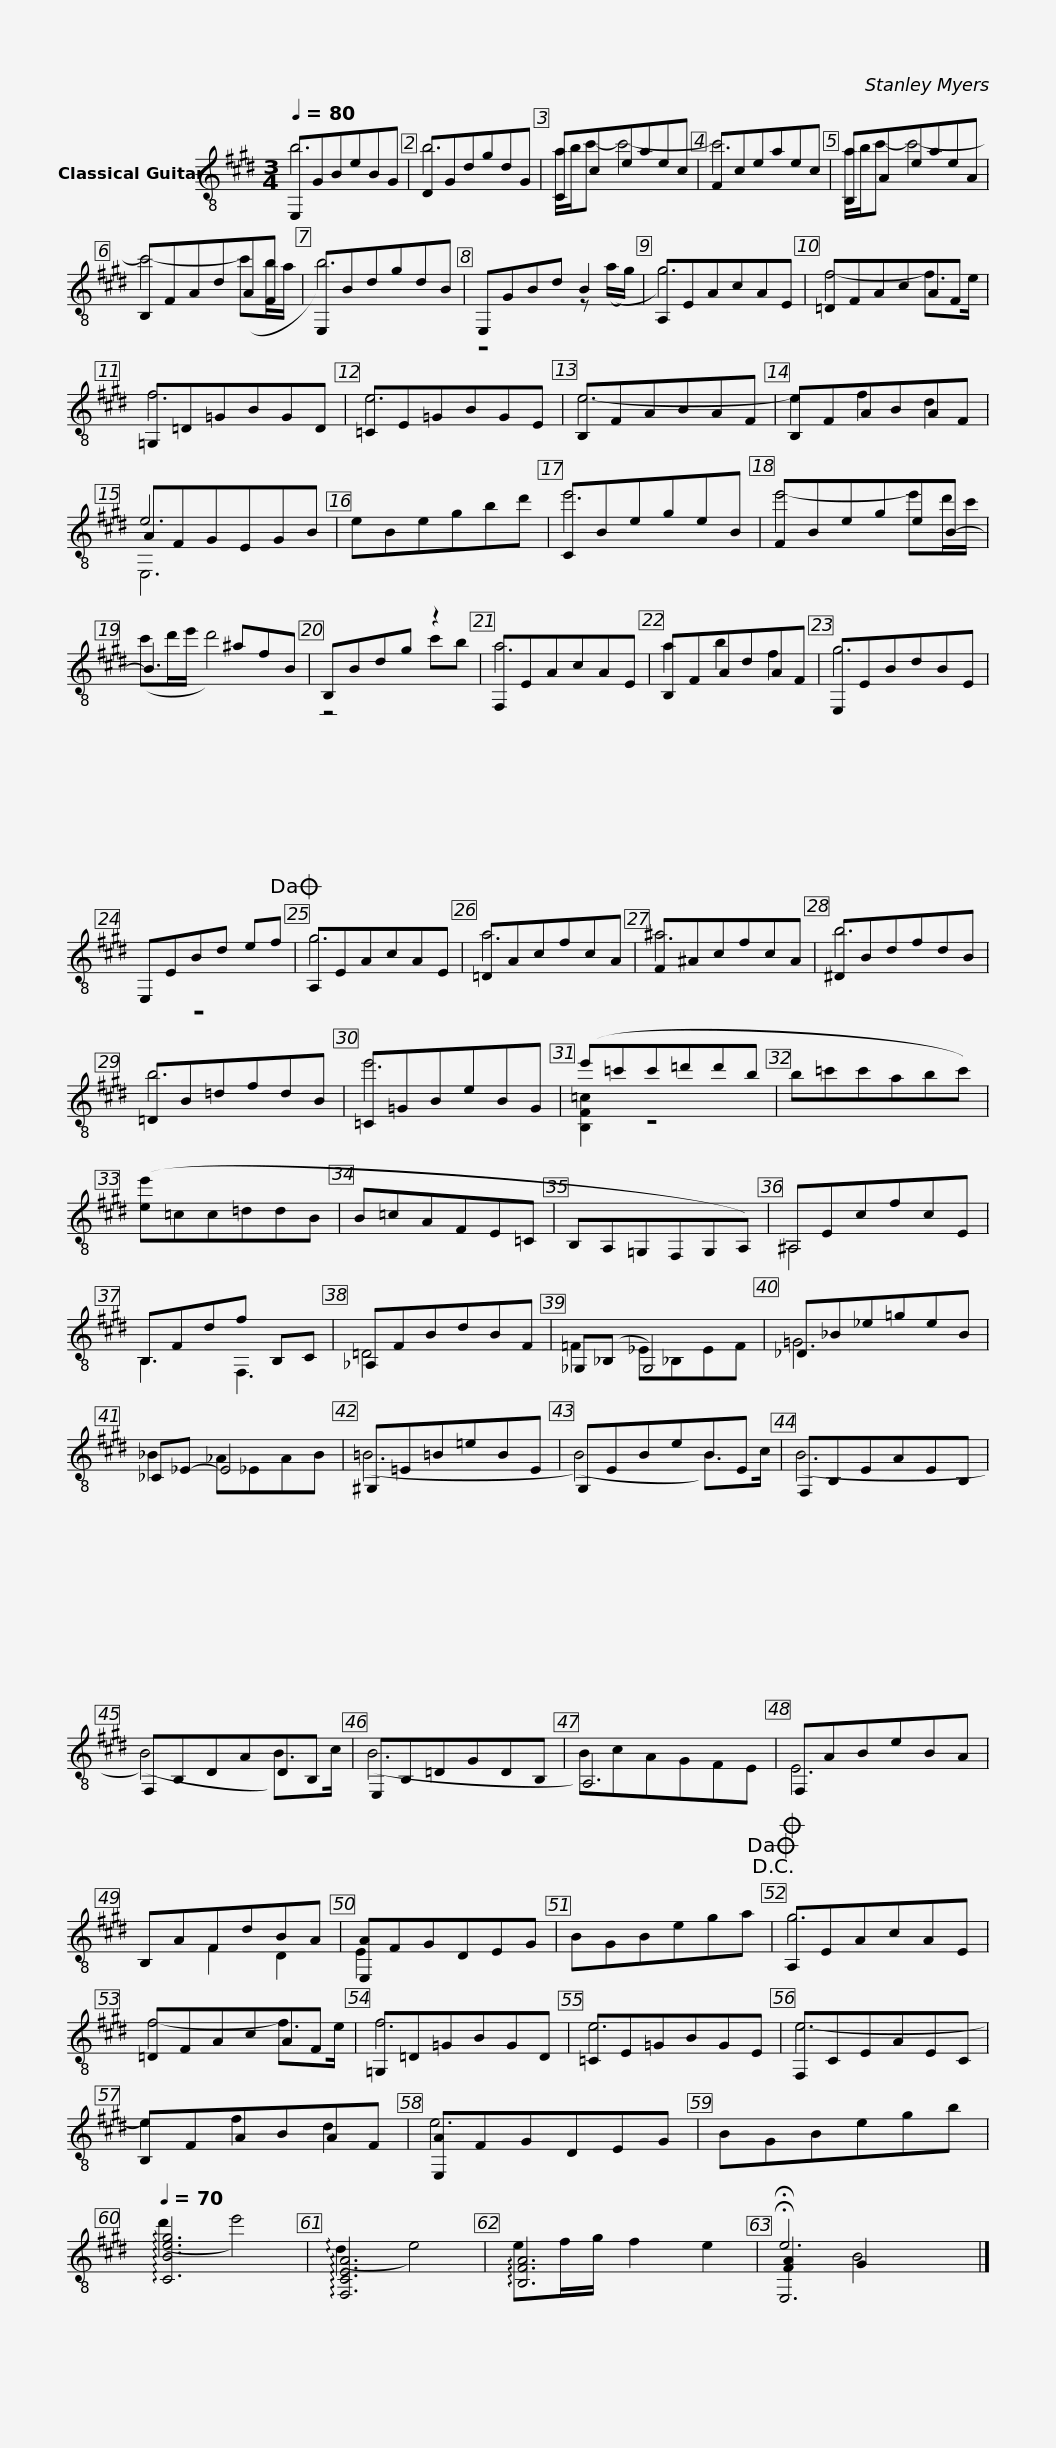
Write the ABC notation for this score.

X:1
%%score ( 1 2 3 4 )
L:1/8
Q:1/4=80
M:3/4
I:linebreak $
K:E
V:1 treble-8
V:2 treble-8
V:3 treble-8
V:4 treble-8
V:1
 E,GBeBG | DGdgdG | Cceaec | Fceaec | B,AeaeA |$ %5
 B,FAdAF | E,BdgdB | E,GBd B2 | A,EAcAE | =DFAcAF |$ %10
 =G,=D=GBGD | =CE=GBGE | B,FABAF | B,FABAF | AFGEGB |$ %15
 eBegbd' | CBegeB | FBegeB- | B3 ^afB | B,Bdg z2 |$ %20
 F,EAcAE | B,FAdAF | E,EBdBE | E,EBd ef!dacoda! | A,EAcAE |$ %25
 =DAcfcA | F^AcfcA | ^DBdfdB | =DB=dfdB | =C=GBeBG |$ %30
 (e'=c'c'=d'd'b | b=c'c'abc') | ([ee']=cc=ddB | B=cAFE=C | B,A,=G,F,G,A,) |$ %35
 ^A,EcfcE | B,Fdf B,C | _A,FBdBF | _G,(_B, G,4) | _D_B_e=geB |$ %40
 _C_E- E4 | ^G,=E=B=eBE | G,EBeBE | F,B,EAEB, | F,B,DADB, |$ %45
 E,B,=DGDB, | A,6 | F,ABeBA | B,AFdBA | [E,A]FGDEG |$ %50
 BGBega!D.C.!!dacoda! |O A,EAcAE | =DFAcAF | =G,=D=GBGD | =CE=GBGE |$ %55
 F,CEAEC | B,FABAF | [E,A]FGDEG | BGBegb |$[Q:1/4=70] !arpeggio![CBeg]6 | %60
 !arpeggio![F,CEA]6 | !arpeggio![B,FA]6 | [FA]2 G2 x2 |] %63
V:2
 b6 | b6 | a/b/c'- c'4- | c'6 | a/b/c'- c'4- |$ %5
 c'4- (c'b/a/ | b6) | z4 z ((a/g/) | g6) | f4- f>e |$ %10
 f6 | e6 | e6- | e2 f2 d2 | e6 |$ %15
 x6 | e'6 | e'4- e'd'/c'/ | (c'd'/e'/ d'4) | z4 c'b |$ %20
 a6 | a2 b2 f2 | g6 | z6 | g6 |$ %25
 a6 | ^a6 | b6 | b6 | e'6 |$ %30
 [B,F=c]2 z4 | x6 | x6 | x6 | x6 |$ %35
 ^A,4 x2 | B,3 F,3 | =D4 x2 | =F2 _E_B,EF | =G6 |$ %40
 _B2 _A_EAB | (=B6 | (B4) B>)c | (B6 | (B4) B>)c |$ %45
 (B6 | B)cAGFE | E6 | x2 F2 D2 | E2 x4 |$ %50
 x6 | g6 | f4- f>e | f6 | e6 |$ %55
 e6- | e2 f2 d2 | e6 | x6 |$ (d'2 e'4) | %60
 (!arpeggio!d2 e4) | ef/g/ f2 e2 | !fermata!e6 |] %63
V:3
 x6 | x6 | x6 | x6 | x6 |$ %5
 x6 | x6 | x6 | x6 | x6 |$ %10
 x6 | x6 | x6 | x6 | E,6 |$ %15
 x6 | x6 | x6 | x6 | x6 |$ %20
 x6 | x6 | x6 | x6 | x6 |$ %25
 x6 | x6 | x6 | x6 | x6 |$ %30
 x6 | x6 | x6 | x6 | x6 |$ %35
 x6 | x6 | x6 | x6 | x6 |$ %40
 x6 | x6 | x6 | x6 | x6 |$ %45
 x6 | x6 | x6 | x6 | x6 |$ %50
 x6 | x6 | x6 | x6 | x6 |$ %55
 x6 | x6 | x6 | x6 |$ x6 | %60
 x6 | x6 | !fermata!E,6 |] %63
V:4
 x6 | x6 | x6 | x6 | x6 |$ %5
 x6 | x6 | x6 | x6 | x6 |$ %10
 x6 | x6 | x6 | x6 | x6 |$ %15
 x6 | x6 | x6 | x6 | x6 |$ %20
 x6 | x6 | x6 | x6 | x6 |$ %25
 x6 | x6 | x6 | x6 | x6 |$ %30
 x6 | x6 | x6 | x6 | x6 |$ %35
 x6 | x6 | x6 | x6 | x6 |$ %40
 x6 | x6 | x6 | x6 | x6 |$ %45
 x6 | x6 | x6 | x6 | x6 |$ %50
 x6 | x6 | x6 | x6 | x6 |$ %55
 x6 | x6 | x6 | x6 |$ x6 | %60
 x6 | x6 | x2 B4 |] %63
